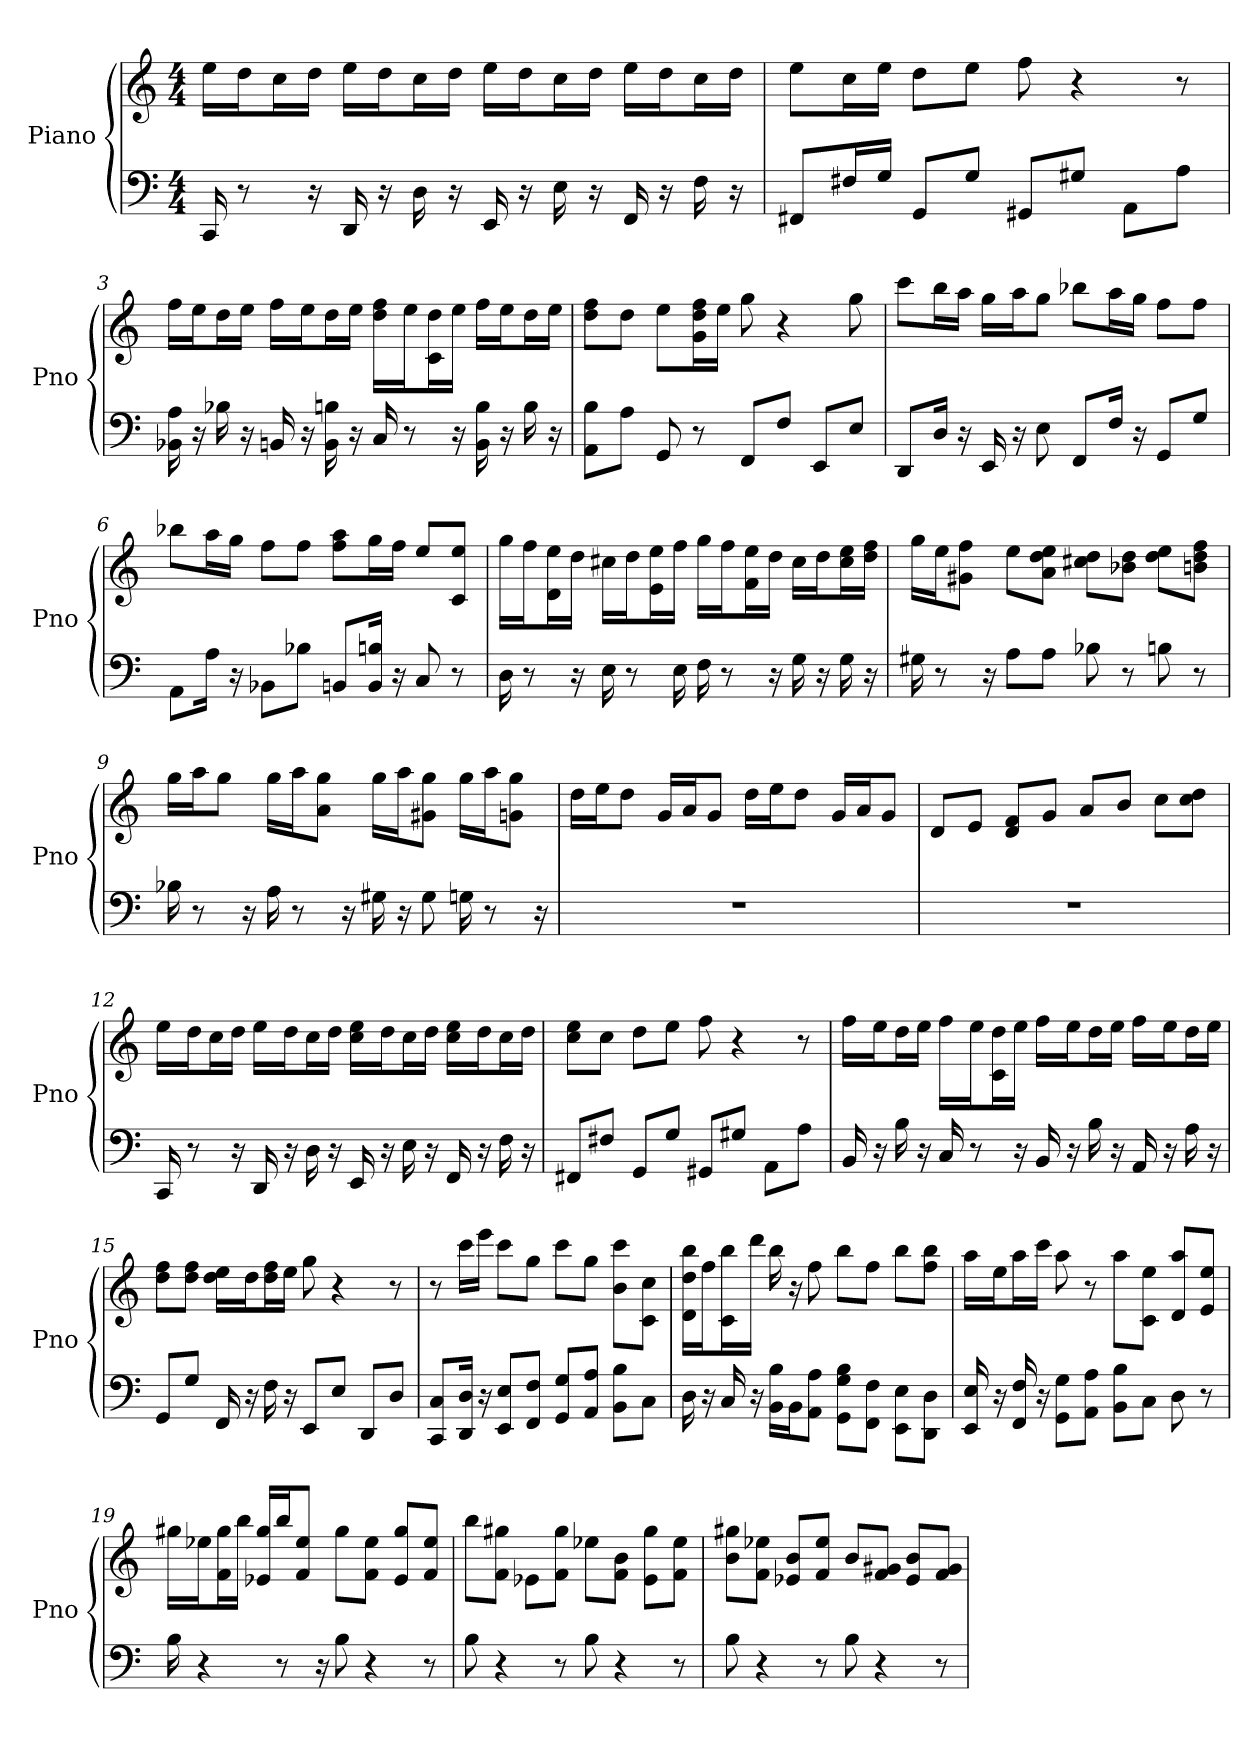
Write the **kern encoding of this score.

**kern	**kern
*part1	*part1
*staff2	*staff1
*I"Piano	*
*I'Pno	*
*clefF4	*clefG2
*k[]	*k[]
*C:	*C:
*M4/4	*M4/4
*MM140	*MM140
=1	=1
16CC	16ee\LL
8r	16dd\J
.	16cc\L
16r	16dd\JJ
16DD	16ee\LL
16r	16dd\J
16D	16cc\L
16r	16dd\JJ
16EE	16ee\LL
16r	16dd\J
16E	16cc\L
16r	16dd\JJ
16FF	16ee\LL
16r	16dd\J
16F	16cc\L
16r	16dd\JJ
=2	=2
8FF#/L	8ee\L
16F#/L	16cc\L
16G/JJ	16ee\JJ
8GG/L	8dd\L
8G/J	8ee\J
8GG#/L	8ff
8G#/J	4r
8AA\L	.
8A\J	8r
=3	=3
16BB- 16A	16ff\LL
16r	16ee\J
16B-	16dd\L
16r	16ee\JJ
16BB	16ff\LL
16r	16ee\J
16B 16BB	16dd\L
16r	16ee\JJ
16C	16dd\ 16ff\LL
8r	16ee\J
.	16dd\ 16c\L
16r	16ee\JJ
16B 16BB	16ff\LL
16r	16ee\J
16B	16dd\L
16r	16ee\JJ
=4	=4
8B\ 8AA\L	8dd\ 8ff\L
8A\J	8dd\J
8GG	8ee\L
8r	16ff\ 16dd\ 16g\L
.	16ee\JJ
8FF/L	8gg
8F/J	4r
8EE/L	.
8E/J	8gg
=5	=5
8DD/L	8ccc\L
16D/Jk	16bb\L
16r	16aa\JJ
16EE	16gg\LL
16r	16aa\J
8E	8gg\J
8FF/L	8bb-\L
16F/Jk	16aa\L
16r	16gg\JJ
8GG/L	8ff\L
8G/J	8ff\J
=6	=6
8AA\L	8bb-\L
16A\Jk	16aa\L
16r	16gg\JJ
8BB-\L	8ff\L
8B-\J	8ff\J
8BB/L	8aa\ 8ff\L
16B/ 16BB/Jk	16gg\L
16r	16ff\JJ
8C	8ee/L
8r	8ee/ 8c/J
=7	=7
16D	16gg\LL
8r	16ff\J
.	16d\ 16ee\L
16r	16dd\JJ
16E	16cc#\LL
8r	16dd\J
.	16ee\ 16e\L
16E	16ff\JJ
16F	16gg\LL
8r	16ff\J
.	16f\ 16ee\L
16r	16dd\JJ
16G	16cc#\LL
16r	16dd\J
16G	16cc#\ 16ee\L
16r	16dd\ 16ff\JJ
=8	=8
16G#	16gg\LL
8r	16ee\J
.	8g#\ 8ff\J
16r	.
8A\L	8ee\L
8A\J	8ee\ 8a\ 8dd\J
8B-	8cc#\ 8dd\L
8r	8b-\ 8dd\J
8B	8dd\ 8ee\L
8r	8ff\ 8b\ 8dd\J
=9	=9
16B-	16gg\LL
8r	16aa\J
.	8gg\J
16r	.
16A	16gg\LL
8r	16aa\J
.	8gg\ 8a\J
16r	.
16G#	16gg\LL
16r	16aa\J
8G#	8g#\ 8gg\J
16G	16gg\LL
8r	16aa\J
.	8gg\ 8g\J
16r	.
=10	=10
1r	16dd\LL
.	16ee\J
.	8dd\J
.	16g/LL
.	16a/J
.	8g/J
.	16dd\LL
.	16ee\J
.	8dd\J
.	16g/LL
.	16a/J
.	8g/J
=11	=11
1r	8d/L
.	8e/J
.	8d/ 8f/L
.	8g/J
.	8a/L
.	8b/J
.	8cc\L
.	8dd\ 8cc\J
=12	=12
16CC	16ee\LL
8r	16dd\J
.	16cc\L
16r	16dd\JJ
16DD	16ee\LL
16r	16dd\J
16D	16cc\L
16r	16dd\JJ
16EE	16cc\ 16ee\LL
16r	16dd\J
16E	16cc\L
16r	16dd\JJ
16FF	16ee\ 16cc\LL
16r	16dd\J
16F	16cc\L
16r	16dd\JJ
=13	=13
8FF#/L	8ee\ 8cc\L
8F#/J	8cc\J
8GG/L	8dd\L
8G/J	8ee\J
8GG#/L	8ff
8G#/J	4r
8AA\L	.
8A\J	8r
=14	=14
16BB	16ff\LL
16r	16ee\J
16B	16dd\L
16r	16ee\JJ
16C	16ff\LL
8r	16ee\J
.	16dd\ 16c\L
16r	16ee\JJ
16BB	16ff\LL
16r	16ee\J
16B	16dd\L
16r	16ee\JJ
16AA	16ff\LL
16r	16ee\J
16A	16dd\L
16r	16ee\JJ
=15	=15
8GG/L	8dd\ 8ff\L
8G/J	8dd\ 8ff\J
16FF	16dd\ 16ee\LL
16r	16dd\J
16F	16dd\ 16ff\L
16r	16ee\JJ
8EE/L	8gg
8E/J	4r
8DD/L	.
8D/J	8r
=16	=16
8CC/ 8C/L	8r
16D/ 16DD/Jk	16ccc\LL
16r	16eee\JJ
8EE/ 8E/L	8ccc\L
8FF/ 8F/J	8gg\J
8GG/ 8G/L	8ccc\L
8A/ 8AA/J	8gg\J
8B\ 8BB\L	8ccc\ 8b\L
8C\J	8c\ 8cc\J
=17	=17
16D	16d\ 16bb\ 16dd\LL
16r	16ff\J
16C	16bb\ 16c\L
16r	16ddd\JJ
16B\ 16BB\LL	16bb
16BB\J	16r
8A\ 8AA\J	8ff
8B\ 8GG\ 8G\L	8bb\L
8FF\ 8F\J	8ff\J
8E\ 8EE\L	8bb\L
8DD\ 8D\J	8ff\ 8bb\J
=18	=18
16EE 16E	16aa\LL
16r	16ee\J
16F 16FF	16aa\L
16r	16ccc\JJ
8GG\ 8G\L	8aa
8AA\ 8A\J	8r
8B\ 8BB\L	8aa\L
8C\J	8c\ 8ee\J
8D	8d/ 8aa/L
8r	8e/ 8ee/J
=19	=19
16B	16gg#\LL
4r	16ee-\J
.	16f\ 16gg#\L
.	16bb\JJ
.	16e-/ 16gg#/LL
8r	16bb/J
.	8ee-/ 8f/J
16r	.
8B	8gg#\L
4r	8f\ 8ee-\J
.	8e-/ 8gg#/L
8r	8f/ 8ee-/J
=20	=20
8B	8bb\L
4r	8gg#\ 8f\J
.	8e-\L
8r	8f\ 8gg#\J
8B	8ee-\L
4r	8b\ 8f\J
.	8gg#\ 8e-\L
8r	8ee-\ 8f\J
=21	=21
8B	8gg#\ 8b\L
4r	8ee-\ 8f\J
.	8e-/ 8b/L
8r	8ee-/ 8f/J
8B	8b/L
4r	8g#/ 8f/J
.	8e-/ 8b/L
8r	8f/ 8g#/J
=	=
*-	*-
